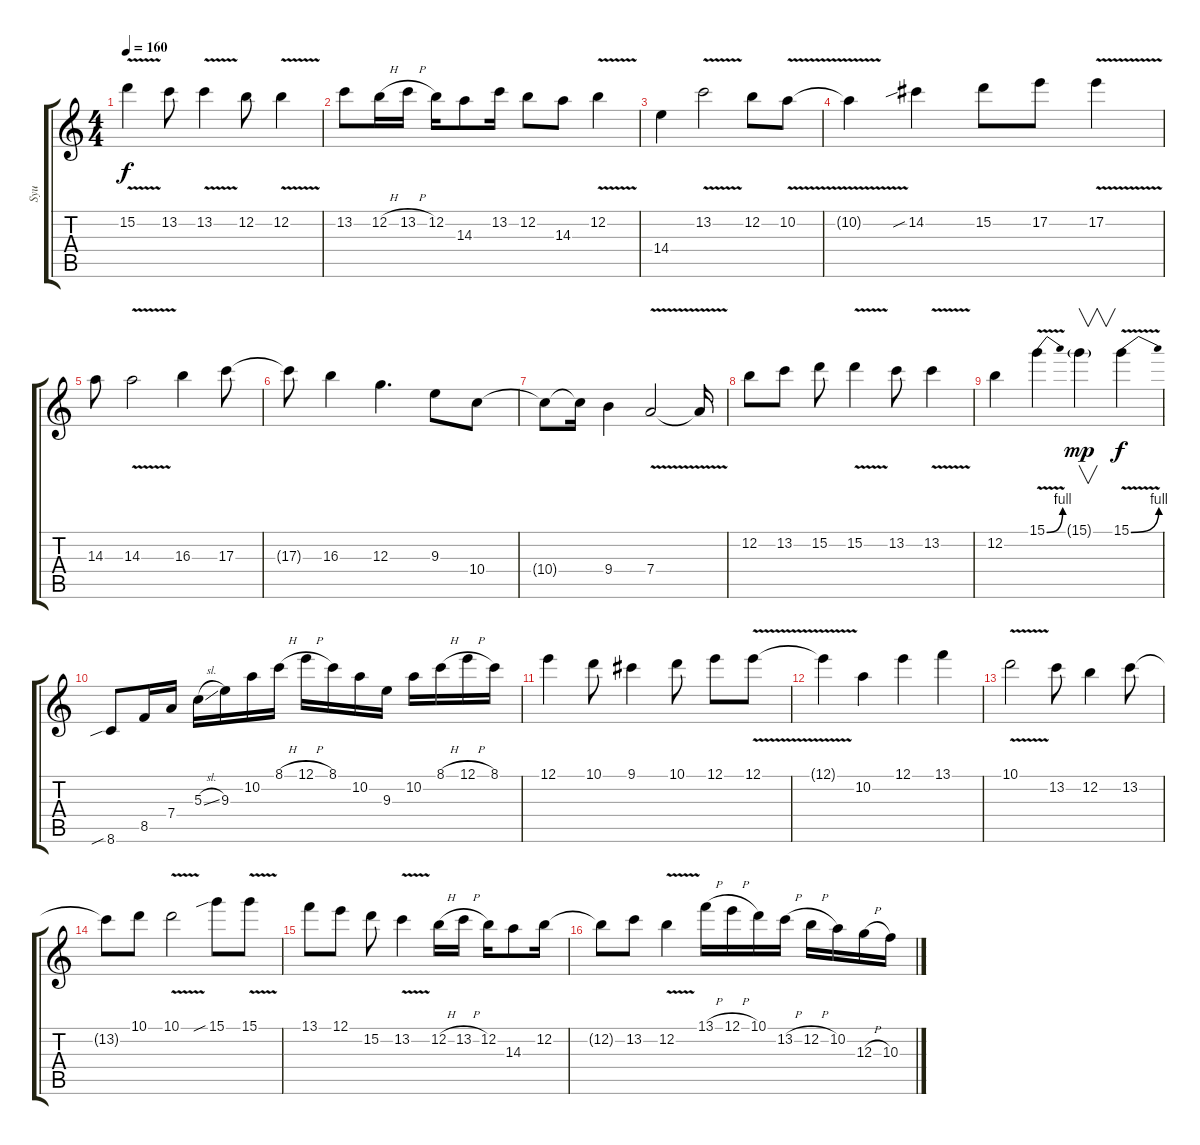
\track ("Syu" "Syu") {instrument overdrivenguitar}
\staff {score tabs}
\tuning (E4 B3 G3 D3 A2 E2) {hide}
\ts (4 4)
\tempo 160
\clef g2
\ks c
15.2{v}.4{dy f} 13.2.8 13.2{v}.4 12.2.8 12.2{v}.4 |
13.2.8 12.2{h}.16 13.2{h}.16 12.2.16 14.3.8 13.2.16 12.2.8 14.3.8 12.2{v}.4 |
14.4.4 13.2{v}.2 12.2.8 10.2{v}.8 |
10.2{t}.4 14.2{sib}.4 15.2.8 17.2.8 17.2{v}.4 |
14.3.8 14.3{v}.2 16.3.4 17.3.8 |
17.3{t}.8 16.3.4 12.3.4{d} 9.3.8 10.4.8 |
10.4{t}.8 10.4{t}.16 9.4.4 7.4{v}.2 7.4{t}.16 |
12.2.8 13.2.8 15.2.8 15.2{v}.4 13.2.8 13.2{v}.4 |
12.2.4 15.1{be (bend 0 0 60 4) v}.4 15.1{g}.4{v dy mp} 15.1{be (bend 0 0 60 4) v}.4{dy f} |
8.6{sib}.8 8.5.16 7.4.16 5.3{sl}.16 9.3.16 10.2.16 8.1{h}.16 12.1{h}.16 8.1.16 10.2.16 9.3.16 10.2.16 8.1{h}.16 12.1{h}.16 8.1.16 |
12.1.4 10.1.8 9.1.4 10.1.8 12.1.8 12.1{v}.8 |
12.1{t}.4 10.2.4 12.1.4 13.1.4 |
10.1{v}.2 13.2.8 12.2.4 13.2.8 |
13.2{t}.8 10.1.8 10.1{v}.2 15.1{sib}.8 15.1{v}.8 |
13.1.8 12.1.8 15.2.8 13.2{v}.4 12.2{h}.16 13.2{h}.16 12.2.16 14.3.8 12.2.16 |
12.2{t}.8 13.2.8 12.2{v}.4 13.1{h}.16 12.1{h}.16 10.1.16 13.2{h}.16 12.2{h}.16 10.2.16 12.3{h}.16 10.3{h}.16
